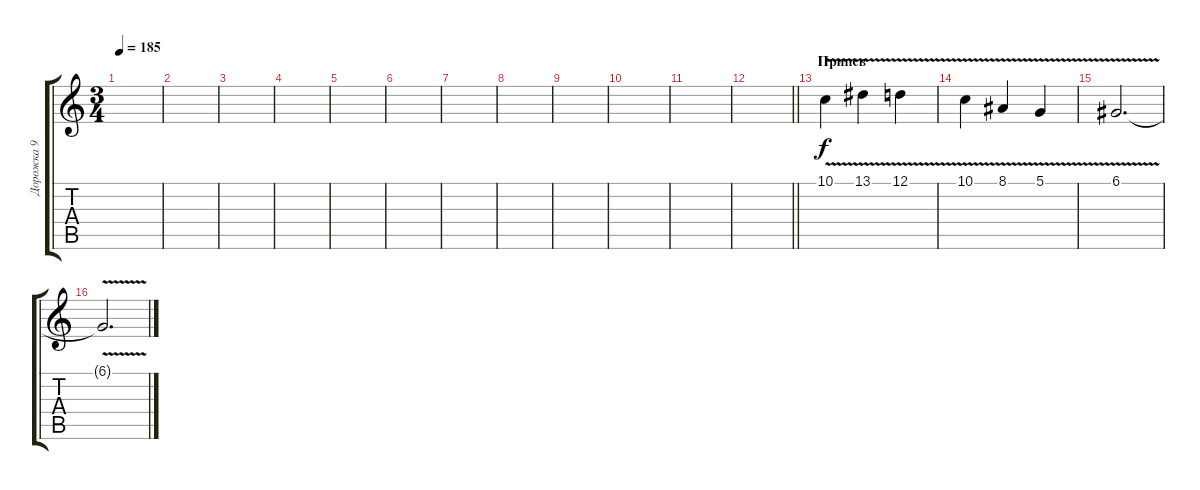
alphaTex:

\track ("Дорожка 9" "Дорожка 9") {instrument flute}
\staff {score tabs}
\tuning (D4 A3 F3 C3 G2 C2) {hide}
\ts (3 4)
\tempo 185
\clef g2
\ks c
|
|
|
|
|
|
|
|
|
|
|
\barLineRight lightlight
|
\section ("" "Припев")
10.1{v}.4 13.1{v}.4 12.1{v}.4 |
10.1{v}.4 8.1{v}.4 5.1{v}.4 |
6.1{v}.2{d} |
6.1{t}.2{d}
